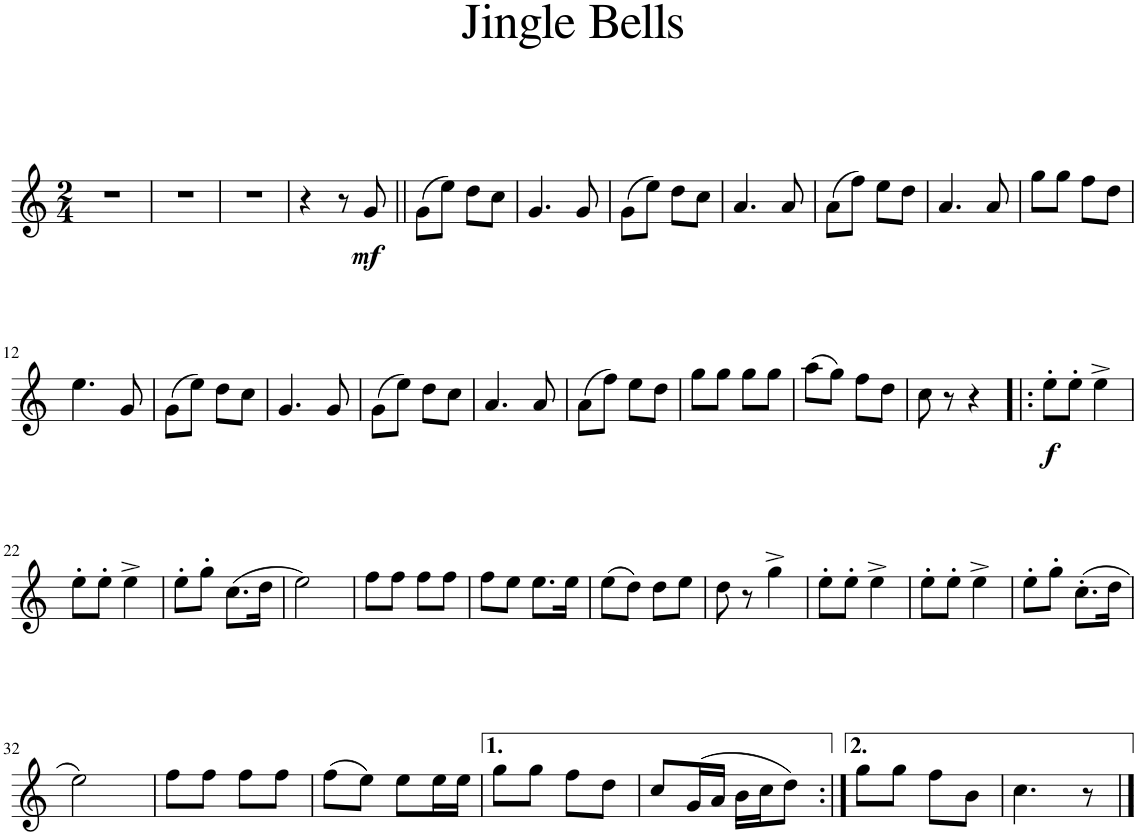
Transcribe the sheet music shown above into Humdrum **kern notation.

**kern	**dynam
*part1	*part1
*staff1	*staff1
*I"Clarinette en Sib	*
*I'Clar. Sib	*
*clefG2	*
*Trd1c2	*
*k[]	*
*M2/4	*
=1	=1
2r	.
=2	=2
2r	.
=3	=3
2r	.
=4	=4
4r	.
8r	.
!	!LO:DY:b
8g/	mf
=5||	=5||
(8g\L	.
8ee\J)	.
8dd\L	.
8cc\J	.
=6	=6
4.g/	.
8g/	.
=7	=7
(8g\L	.
8ee\J)	.
8dd\L	.
8cc\J	.
=8	=8
4.a/	.
8a/	.
=9	=9
(8a\L	.
8ff\J)	.
8ee\L	.
8dd\J	.
=10	=10
4.a/	.
8a/	.
=11	=11
8gg\L	.
8gg\J	.
8ff\L	.
8dd\J	.
!!LO:LB:g=z
=12	=12
4.ee\	.
8g/	.
=13	=13
(8g\L	.
8ee\J)	.
8dd\L	.
8cc\J	.
=14	=14
4.g/	.
8g/	.
=15	=15
(8g\L	.
8ee\J)	.
8dd\L	.
8cc\J	.
=16	=16
4.a/	.
8a/	.
=17	=17
(8a\L	.
8ff\J)	.
8ee\L	.
8dd\J	.
=18	=18
8gg\L	.
8gg\J	.
8gg\L	.
8gg\J	.
=19	=19
(8aa\L	.
8gg\J)	.
8ff\L	.
8dd\J	.
=20	=20
8cc\	.
8r	.
4r	.
=21!|:	=21!|:
!	!LO:DY:b
8ee'\L	f
8ee'\J	.
4ee^\	.
!!LO:LB:g=z
=22	=22
8ee'\L	.
8ee'\J	.
4ee^\	.
=23	=23
8ee'\L	.
8gg'\J	.
(8.cc\L	.
16dd\Jk	.
=24	=24
2ee\)	.
=25	=25
8ff\L	.
8ff\J	.
8ff\L	.
8ff\J	.
=26	=26
8ff\L	.
8ee\J	.
8.ee\L	.
16ee\Jk	.
=27	=27
(8ee\L	.
8dd\J)	.
8dd\L	.
8ee\J	.
=28	=28
8dd\	.
8r	.
4gg^\	.
=29	=29
8ee'\L	.
8ee'\J	.
4ee^\	.
=30	=30
8ee'\L	.
8ee'\J	.
4ee^\	.
=31	=31
8ee'\L	.
8gg'\J	.
(8.cc'\L	.
16dd\Jk	.
!!LO:LB:g=z
=32	=32
2ee\)	.
=33	=33
8ff\L	.
8ff\J	.
8ff\L	.
8ff\J	.
=34	=34
(8ff\L	.
8ee\J)	.
8ee\L	.
16ee\L	.
16ee\JJ	.
=35	=35
8gg\L	.
8gg\J	.
8ff\L	.
8dd\J	.
=36	=36
8cc/L	.
(16g/L	.
16a/JJ	.
16b\LL	.
16cc\J	.
8dd\J)	.
=37:|!	=37:|!
8gg\L	.
8gg\J	.
8ff\L	.
8b\J	.
=38	=38
4.cc\	.
8r	.
==	==
*-	*-
